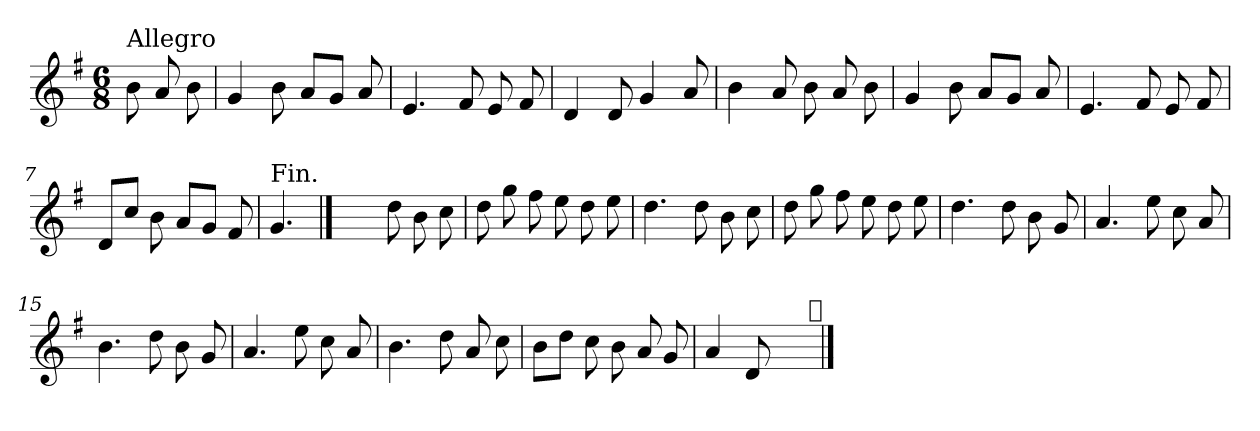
**kern
*part1
*staff1
*clefG2
*k[f#]
*G:
*M6/8
=
!LO:TX:a:t=Allegro
8b\
8a/
8b\
=1
4g/
8b\
8a/L
8g/J
8a/
=2
4.e/
8f#/
8e/
8f#/
=3
4d/
8d/
4g/
8a/
=4
4b\
8a/
8b\
8a/
8b\
=5
4g/
8b\
8a/L
8g/J
8a/
!!LO:LB:g=z
=6
4.e/
8f#/
8e/
8f#/
=7
8d/L
8cc/J
8b\
8a/L
8g/J
8f#/
=8
!LO:TX:a:t=Fin.
4.g/
==9
4.ryy
8dd\
8b\
8cc\
=10
8dd\
8gg\
8ff#\
8ee\
8dd\
8ee\
=11
4.dd\
8dd\
8b\
8cc\
!!LO:LB:g=z
=12
8dd\
8gg\
8ff#\
8ee\
8dd\
8ee\
=13
4.dd\
8dd\
8b\
8g/
=14
4.a/
8ee\
8cc\
8a/
=15
4.b\
8dd\
8b\
8g/
=16
4.a/
8ee\
8cc\
8a/
=17
4.b\
8dd\
8a/
8cc\
!!LO:LB:g=z
=18
8b\L
8dd\J
8cc\
8b\
8a/
8g/
=19
4a/
8d/
4.ryy
!LO:TX:a:t=𝄋
==
*-
